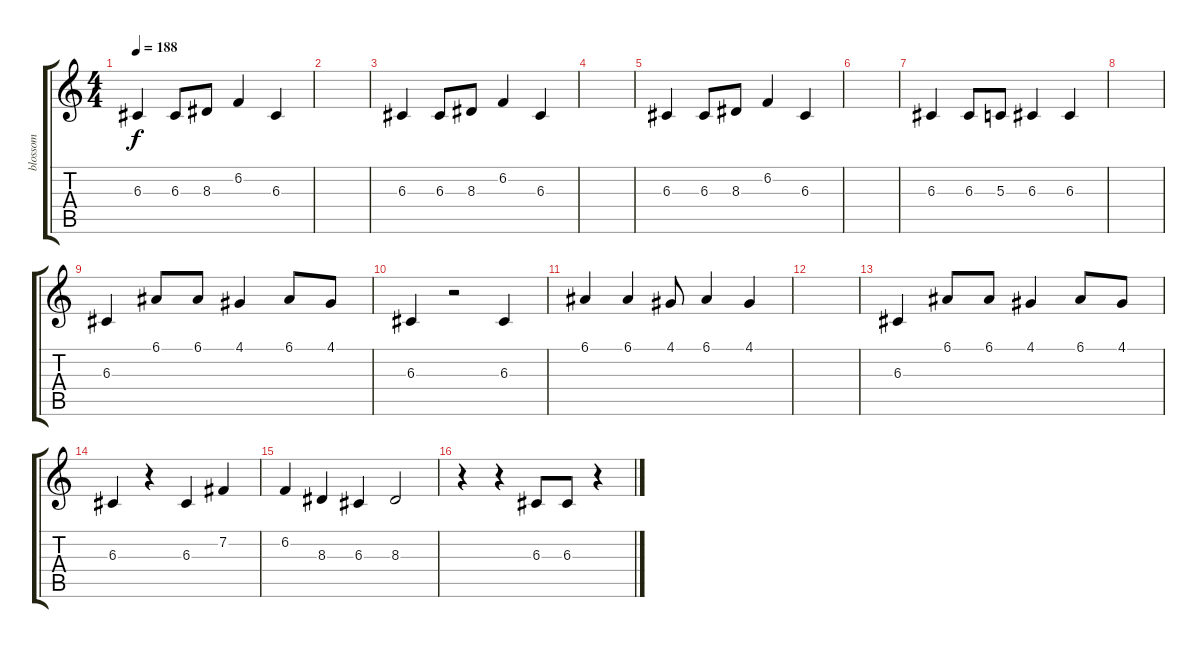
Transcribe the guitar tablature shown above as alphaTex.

\track ("blossom" "blossom") {instrument lead6voice}
\staff {score tabs}
\tuning (E4 B3 G3 D3 A2 E2) {hide}
\ts (4 4)
\tempo 188
\clef g2
\ks c
6.3.4{dy f} 6.3.8 8.3.8 6.2.4 6.3.4 |
|
6.3.4 6.3.8 8.3.8 6.2.4 6.3.4 |
|
6.3.4 6.3.8 8.3.8 6.2.4 6.3.4 |
|
6.3.4 6.3.8 5.3.8 6.3.4 6.3.4 |
|
6.3.4 6.1.8 6.1.8 4.1.4 6.1.8 4.1.8 |
6.3.4 r.2 6.3.4 |
6.1.4 6.1.4 4.1.8 6.1.4 4.1.4 |
|
6.3.4 6.1.8 6.1.8 4.1.4 6.1.8 4.1.8 |
6.3.4 r.4 6.3.4 7.2.4 |
6.2.4 8.3.4 6.3.4 8.3.2 |
r.4 r.4 6.3.8 6.3.8 r.4
